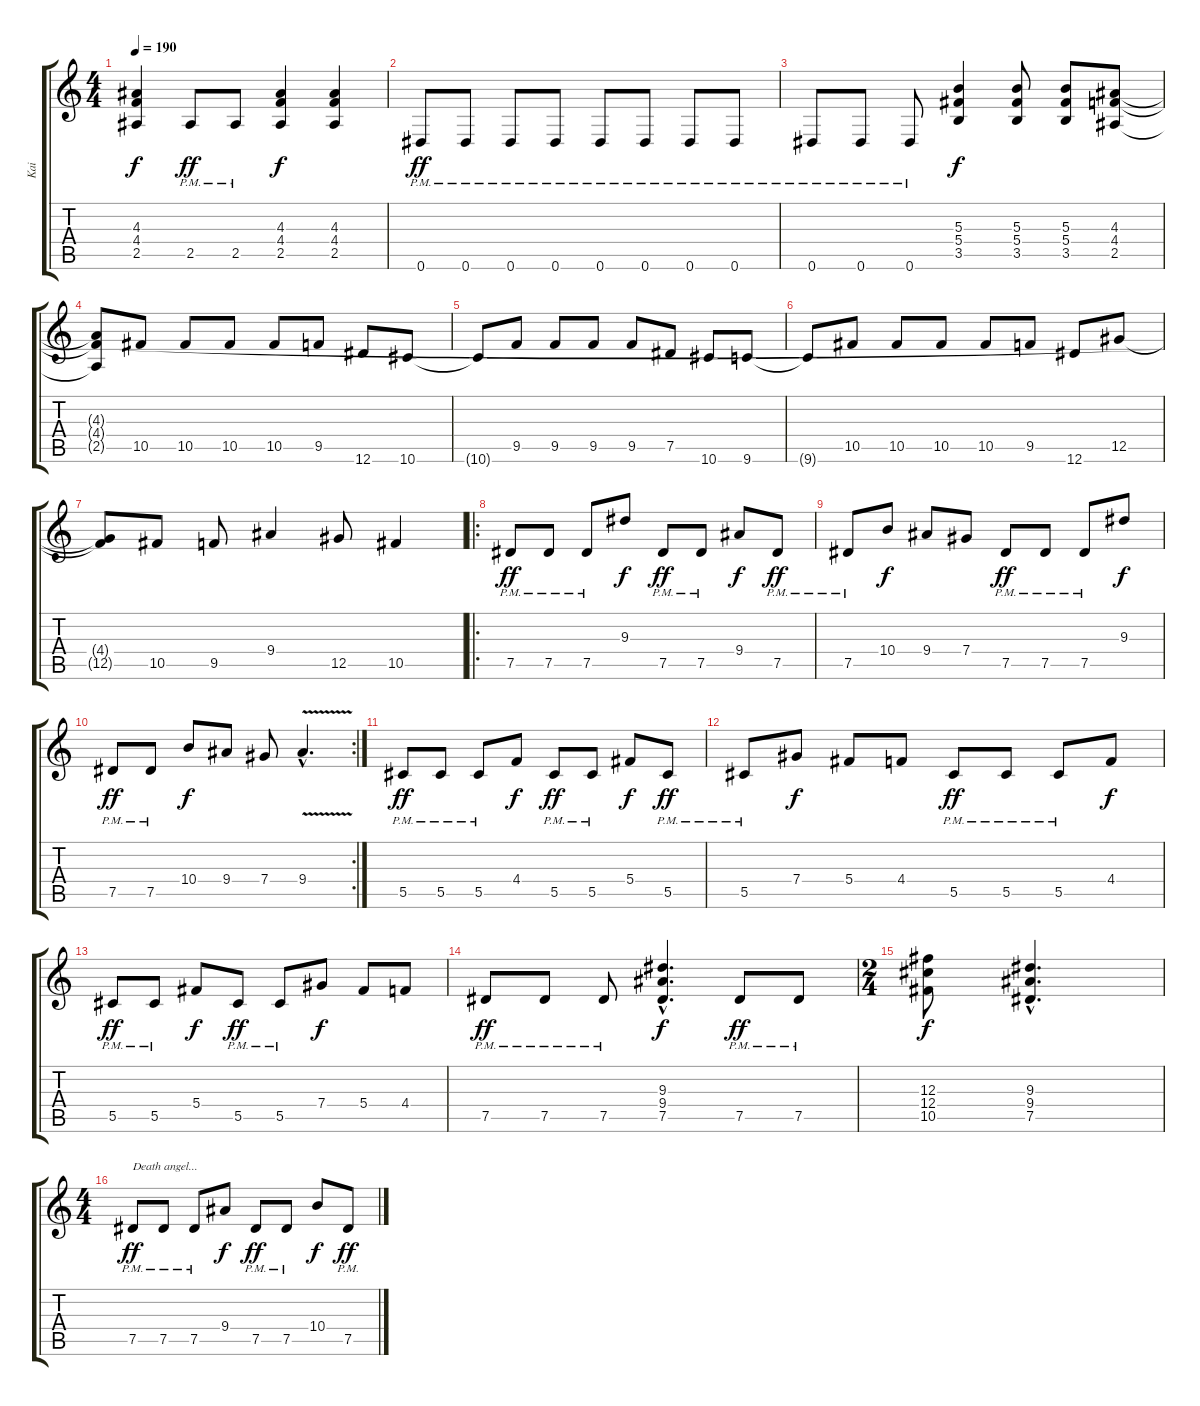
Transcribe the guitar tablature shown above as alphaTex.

\track ("Kai" "Kai") {instrument distortionguitar}
\staff {score tabs}
\tuning (Eb4 Bb3 Gb3 Db3 Ab2 Eb2) {hide}
\ts (4 4)
\tempo 190
\clef g2
\ks c
(4.3{t} 4.4{t} 2.5{t}).4{dy f} 2.5{pm}.8{dy ff} 2.5{pm}.8 (4.3 4.4 2.5).4{dy f} (4.3 4.4 2.5).4 |
0.6{pm}.8{dy ff} 0.6{pm}.8 0.6{pm}.8 0.6{pm}.8 0.6{pm}.8 0.6{pm}.8 0.6{pm}.8 0.6{pm}.8 |
0.6{pm}.8 0.6{pm}.8 0.6{pm}.8 (5.3 5.4 3.5).4{dy f} (5.3 5.4 3.5).8 (5.3 5.4 3.5).8 (4.3 4.4 2.5).8 |
(4.3{t} 4.4{t} 2.5{t}).8 10.5.8 10.5.8 10.5.8 10.5.8 9.5.8 12.6.8 10.6.8 |
10.6{t}.8 9.5.8 9.5.8 9.5.8 9.5.8 7.5.8 10.6.8 9.6.8 |
9.6{t}.8 10.5.8 10.5.8 10.5.8 10.5.8 9.5.8 12.6.8 12.5.8 |
(4.4{t} 12.5{t}).8 10.5.8 9.5.8 9.4.4 12.5.8 10.5.4 |
\ro
7.5{pm}.8{dy ff} 7.5{pm}.8 7.5{pm}.8 9.3.8{dy f} 7.5{pm}.8{dy ff} 7.5{pm}.8 9.4.8{dy f} 7.5{pm}.8{dy ff} |
7.5{pm}.8 10.4.8{dy f} 9.4.8 7.4.8 7.5{pm}.8{dy ff} 7.5{pm}.8 7.5{pm}.8 9.3.8{dy f} |
\rc 2
7.5{pm}.8{dy ff} 7.5{pm}.8 10.4.8{dy f} 9.4.8 7.4.8 9.4{v hac}.4{d} |
5.5{pm}.8{dy ff} 5.5{pm}.8 5.5{pm}.8 4.4.8{dy f} 5.5{pm}.8{dy ff} 5.5{pm}.8 5.4.8{dy f} 5.5{pm}.8{dy ff} |
5.5{pm}.8 7.4.8{dy f} 5.4.8 4.4.8 5.5{pm}.8{dy ff} 5.5{pm}.8 5.5{pm}.8 4.4.8{dy f} |
5.5{pm}.8{dy ff} 5.5{pm}.8 5.4.8{dy f} 5.5{pm}.8{dy ff} 5.5{pm}.8 7.4.8{dy f} 5.4.8 4.4.8 |
7.5{pm}.8{dy ff} 7.5{pm}.8 7.5{pm}.8 (9.3{hac} 9.4{hac} 7.5{hac}).4{d dy f} 7.5{pm}.8{dy ff} 7.5{pm}.8 |
\ts (2 4)
(12.3 12.4 10.5).8{dy f} (9.3{hac} 9.4{hac} 7.5{hac}).4{d} |
\ts (4 4)
7.5{pm}.8{txt "Death angel..." dy ff} 7.5{pm}.8 7.5{pm}.8 9.4.8{dy f} 7.5{pm}.8{dy ff} 7.5{pm}.8 10.4.8{dy f} 7.5{pm}.8{dy ff}
